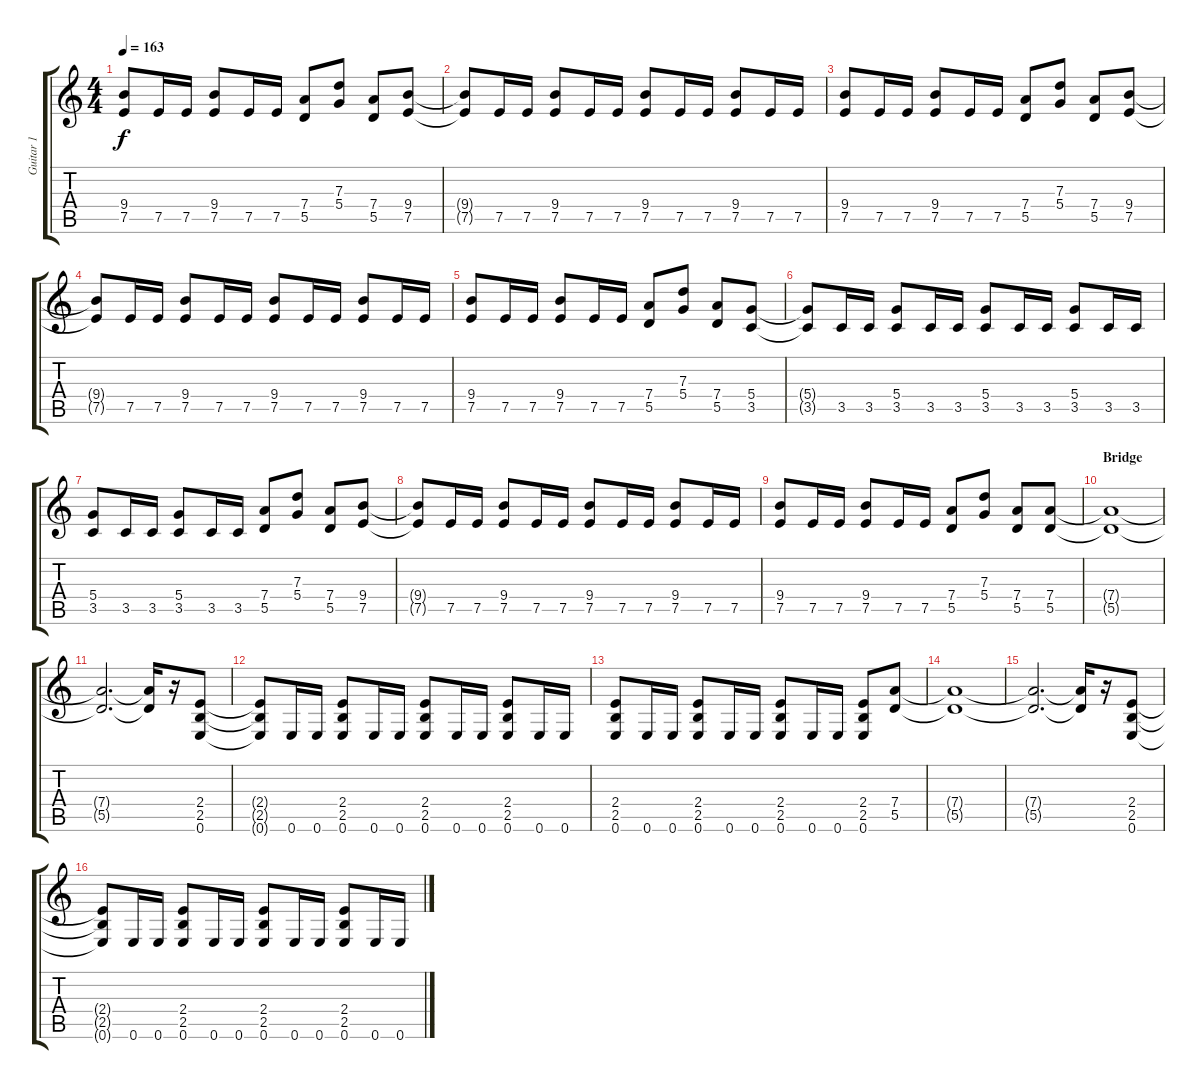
\track ("Guitar 1" "Guitar 1") {instrument overdrivenguitar}
\staff {score tabs}
\tuning (E4 B3 G3 D3 A2 E2) {hide}
\ts (4 4)
\tempo 163
\clef g2
\ks c
(9.4 7.5).8{dy f} 7.5.16 7.5.16 (9.4 7.5).8 7.5.16 7.5.16 (7.4 5.5).8 (7.3 5.4).8 (7.4 5.5).8 (9.4 7.5).8 |
(9.4{t} 7.5{t}).8 7.5.16 7.5.16 (9.4 7.5).8 7.5.16 7.5.16 (9.4 7.5).8 7.5.16 7.5.16 (9.4 7.5).8 7.5.16 7.5.16 |
(9.4 7.5).8 7.5.16 7.5.16 (9.4 7.5).8 7.5.16 7.5.16 (7.4 5.5).8 (7.3 5.4).8 (7.4 5.5).8 (9.4 7.5).8 |
(9.4{t} 7.5{t}).8 7.5.16 7.5.16 (9.4 7.5).8 7.5.16 7.5.16 (9.4 7.5).8 7.5.16 7.5.16 (9.4 7.5).8 7.5.16 7.5.16 |
(9.4 7.5).8 7.5.16 7.5.16 (9.4 7.5).8 7.5.16 7.5.16 (7.4 5.5).8 (7.3 5.4).8 (7.4 5.5).8 (5.4 3.5).8 |
(5.4{t} 3.5{t}).8 3.5.16 3.5.16 (5.4 3.5).8 3.5.16 3.5.16 (5.4 3.5).8 3.5.16 3.5.16 (5.4 3.5).8 3.5.16 3.5.16 |
(5.4 3.5).8 3.5.16 3.5.16 (5.4 3.5).8 3.5.16 3.5.16 (7.4 5.5).8 (7.3 5.4).8 (7.4 5.5).8 (9.4 7.5).8 |
(9.4{t} 7.5{t}).8 7.5.16 7.5.16 (9.4 7.5).8 7.5.16 7.5.16 (9.4 7.5).8 7.5.16 7.5.16 (9.4 7.5).8 7.5.16 7.5.16 |
(9.4 7.5).8 7.5.16 7.5.16 (9.4 7.5).8 7.5.16 7.5.16 (7.4 5.5).8 (7.3 5.4).8 (7.4 5.5).8 (7.4 5.5).8 |
\section ("" "Bridge")
(7.4{t} 5.5{t}).1 |
(7.4{t} 5.5{t}).2{d} (7.4{t} 5.5{t}).16 r.16 (2.4 2.5 0.6).8 |
(2.4{t} 2.5{t} 0.6{t}).8 0.6.16 0.6.16 (2.4 2.5 0.6).8 0.6.16 0.6.16 (2.4 2.5 0.6).8 0.6.16 0.6.16 (2.4 2.5 0.6).8 0.6.16 0.6.16 |
(2.4 2.5 0.6).8 0.6.16 0.6.16 (2.4 2.5 0.6).8 0.6.16 0.6.16 (2.4 2.5 0.6).8 0.6.16 0.6.16 (2.4 2.5 0.6).8 (7.4 5.5).8 |
(7.4{t} 5.5{t}).1 |
(7.4{t} 5.5{t}).2{d} (7.4{t} 5.5{t}).16 r.16 (2.4 2.5 0.6).8 |
(2.4{t} 2.5{t} 0.6{t}).8 0.6.16 0.6.16 (2.4 2.5 0.6).8 0.6.16 0.6.16 (2.4 2.5 0.6).8 0.6.16 0.6.16 (2.4 2.5 0.6).8 0.6.16 0.6.16
